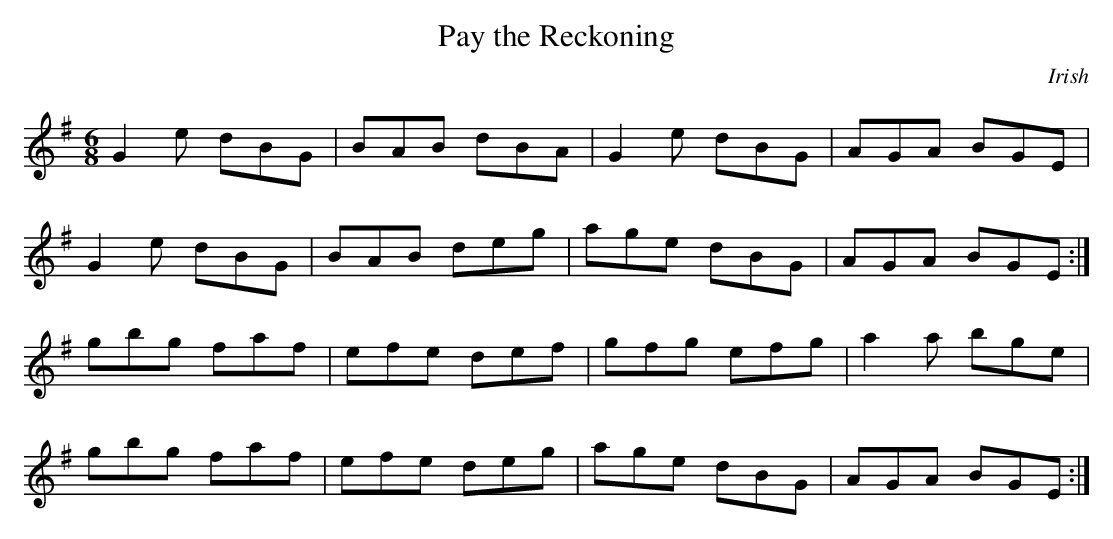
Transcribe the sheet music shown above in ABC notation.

X:1
T:Pay the Reckoning
M:6/8
K:G
G2 e dBG | BAB dBA | G2 e dBG | AGA BGE |
G2 e dBG | BAB deg | age dBG | AGA BGE :|
gbg faf | efe def | gfg efg | a2 a bge |
gbg faf | efe deg | age dBG | AGA BGE :|
